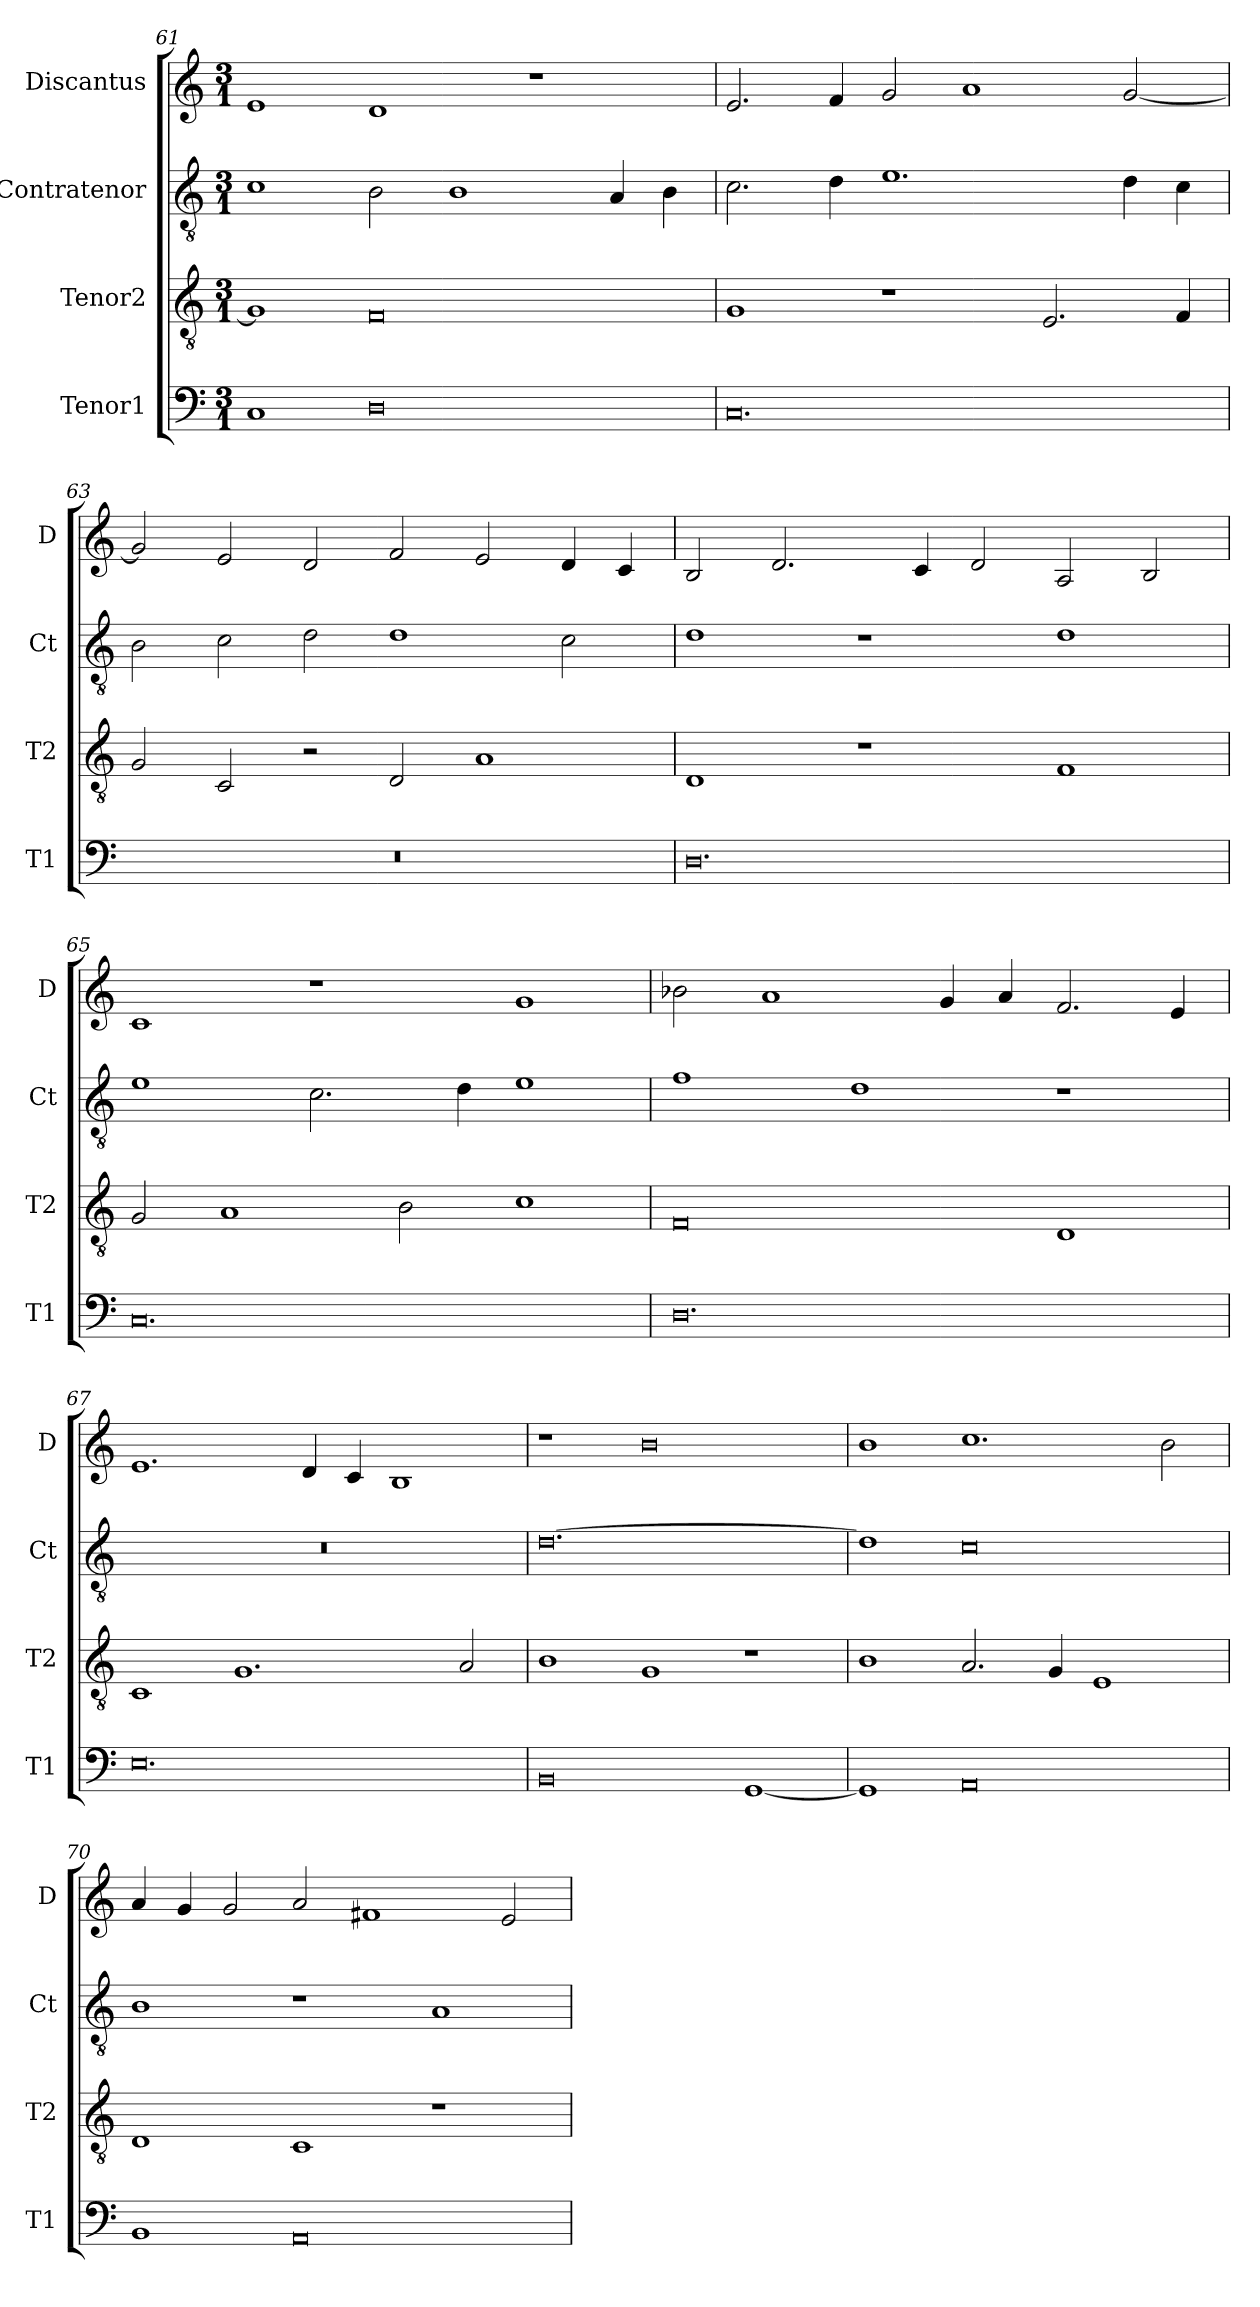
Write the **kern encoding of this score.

**kern	**kern	**kern	**kern
*part4	*part3	*part2	*part1
*staff4	*staff3	*staff2	*staff1
*I"Tenor1	*I"Tenor2	*I"Contratenor	*I"Discantus
*I'T1	*I'T2	*I'Ct	*I'D
*clefF4	*clefGv2	*clefGv2	*clefG2
*k[]	*k[]	*k[]	*k[]
*M3/1	*M3/1	*M3/1	*M3/1
=61	=61	=61	=61
1C	1G]	1c	1e
0D	0F	2B\	1d
.	.	1B	.
.	.	.	1r
.	.	4A/	.
.	.	4B\	.
=62	=62	=62	=62
0.C	1G	2.c\	2.e/
.	.	4d\	4f/
.	1r	1.e	2g/
.	.	.	1a
.	2.E/	.	.
.	.	4d\	[2g/
.	4F/	4c\	.
=63	=63	=63	=63
0.r	2G/	2B\	2g/]
.	2C/	2c\	2e/
.	2r	2d\	2d/
.	2D/	1d	2f/
.	1A	.	2e/
.	.	2c\	4d/
.	.	.	4c/
=64	=64	=64	=64
0.D	1D	1d	2B/
.	.	.	2.d/
.	1r	1r	.
.	.	.	4c/
.	.	.	2d/
.	1F	1d	2A/
.	.	.	2B/
=65	=65	=65	=65
0.C	2G/	1e	1c
.	1A	.	.
.	.	2.c\	1r
.	2B\	.	.
.	.	4d\	.
.	1c	1e	1g
=66	=66	=66	=66
0.D	0F	1f	2b-X\
.	.	.	1a
.	.	1d	.
.	.	.	4g/
.	.	.	4a/
.	1D	1r	2.f/
.	.	.	4e/
=67	=67	=67	=67
0.E	1C	0.r	1.e
.	1.G	.	.
.	.	.	4d/
.	.	.	4c/
.	.	.	1B
.	2A/	.	.
=68	=68	=68	=68
0BB	1B	[0.d	1r
.	1G	.	0b
[1GG	1r	.	.
=69	=69	=69	=69
1GG]	1B	1d]	1b
0AA	2.A/	0c	1.cc
.	4G/	.	.
.	1E	.	.
.	.	.	2b\
=70	=70	=70	=70
1BB	1D	1B	4a/
.	.	.	4g/
.	.	.	2g/
0AA	1C	1r	2a/
.	.	.	1f#X
.	1r	1A	.
.	.	.	2e/
=	=	=	=
*-	*-	*-	*-
